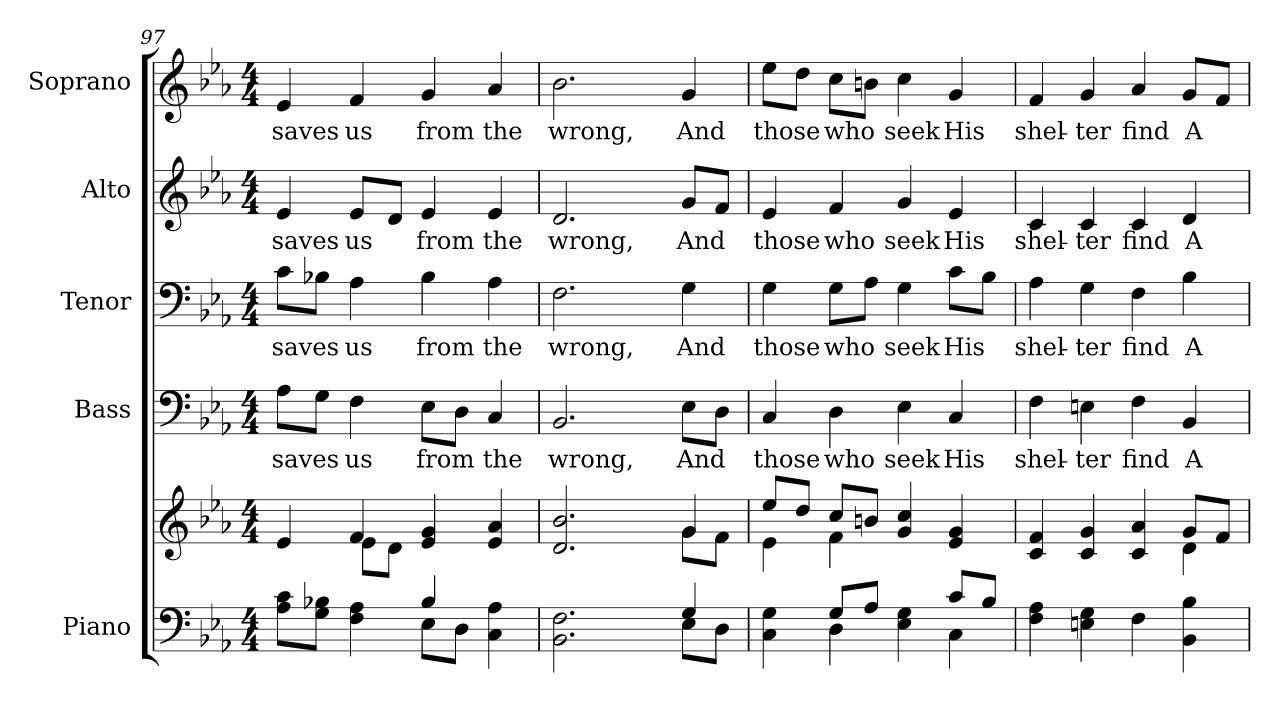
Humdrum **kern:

**kern	**kern	**kern	**text	**kern	**text	**kern	**text	**kern	**text
*part5	*part5	*part4	*part4	*part3	*part3	*part2	*part2	*part1	*part1
*staff6	*staff5	*staff4	*staff4	*staff3	*staff3	*staff2	*staff2	*staff1	*staff1
*I"Piano	*	*I"Bass	*	*I"Tenor	*	*I"Alto	*	*I"Soprano	*
*I'Pno.	*	*I'B.	*	*I'T.	*	*I'A.	*	*I'S.	*
!!LO:PB:g=z
*clefF4	*clefG2	*clefF4	*	*clefF4	*	*clefG2	*	*clefG2	*
*k[b-e-a-]	*k[b-e-a-]	*k[b-e-a-]	*	*k[b-e-a-]	*	*k[b-e-a-]	*	*k[b-e-a-]	*
*E-:	*E-:	*E-:	*	*E-:	*	*E-:	*	*E-:	*
*M4/4	*M4/4	*M4/4	*	*M4/4	*	*M4/4	*	*M4/4	*
=97	=97	=97	=97	=97	=97	=97	=97	=97	=97
*^	*^	*	*	*	*	*	*	*	*
!	!	!	!	!	!LO:LY:b:color=#000000	!	!	!	!	!	!
!	!	!	!	!	!	!	!LO:LY:b:color=#000000	!	!	!	!
!	!	!	!	!	!	!	!	!	!LO:LY:b:color=#000000	!	!
!	!	!	!	!	!	!	!	!	!	!	!LO:LY:b:color=#000000
8A-i\ 8ciL	2ryy	4e-i/	4ryy	8A-i\L	saves	8ci\L	saves	4e-i/	saves	4e-i/	saves
8Gi\ 8B-XiJ	.	.	.	8Gi\J	.	8B-Xi\J	.	.	.	.	.
!	!	!	!	!	!LO:LY:b:color=#000000	!	!	!	!	!	!
!	!	!	!	!	!	!	!LO:LY:b:color=#000000	!	!	!	!
!	!	!	!	!	!	!	!	!	!LO:LY:b:color=#000000	!	!
!	!	!	!	!	!	!	!	!	!	!	!LO:LY:b:color=#000000
4Fi\ 4A-i	.	4fi/	8e-i\L	4Fi\	us	4A-i\	us	8e-i/L	us	4fi/	us
.	.	.	8di\J	.	.	.	.	8di/J	.	.	.
!	!	!	!	!	!LO:LY:b:color=#000000	!	!	!	!	!	!
!	!	!	!	!	!	!	!LO:LY:b:color=#000000	!	!	!	!
!	!	!	!	!	!	!	!	!	!LO:LY:b:color=#000000	!	!
!	!	!	!	!	!	!	!	!	!	!	!LO:LY:b:color=#000000
4B-i/	8E-i\L	4e-i/ 4gi	2ryy	8E-i\L	from	4B-i\	from	4e-i/	from	4gi/	from
.	8Di\J	.	.	8Di\J	.	.	.	.	.	.	.
!	!	!	!	!	!LO:LY:b:color=#000000	!	!	!	!	!	!
!	!	!	!	!	!	!	!LO:LY:b:color=#000000	!	!	!	!
!	!	!	!	!	!	!	!	!	!LO:LY:b:color=#000000	!	!
!	!	!	!	!	!	!	!	!	!	!	!LO:LY:b:color=#000000
4Ci\ 4A-i	4ryy	4e-i/ 4a-i	.	4Ci/	the	4A-i\	the	4e-i/	the	4a-i/	the
=98	=98	=98	=98	=98	=98	=98	=98	=98	=98	=98	=98
!	!	!	!	!	!LO:LY:b:color=#000000	!	!	!	!	!	!
!	!	!	!	!	!	!	!LO:LY:b:color=#000000	!	!	!	!
!	!	!	!	!	!	!	!	!	!LO:LY:b:color=#000000	!	!
!	!	!	!	!	!	!	!	!	!	!	!LO:LY:b:color=#000000
2.BB-i\ 2.Fi	2ryy	2.di/ 2.b-i	2ryy	2.BB-i/	wrong,	2.Fi\	wrong,	2.di/	wrong,	2.b-i\	wrong,
.	4ryy	.	4ryy	.	.	.	.	.	.	.	.
!	!	!	!	!	!LO:LY:b:color=#000000	!	!	!	!	!	!
!	!	!	!	!	!	!	!LO:LY:b:color=#000000	!	!	!	!
!	!	!	!	!	!	!	!	!	!LO:LY:b:color=#000000	!	!
!	!	!	!	!	!	!	!	!	!	!	!LO:LY:b:color=#000000
4Gi/	8E-i\L	4gi/	8gi\L	8E-i\L	And	4Gi\	And	8gi/L	And	4gi/	And
.	8Di\J	.	8fi\J	8Di\J	.	.	.	8fi/J	.	.	.
=99	=99	=99	=99	=99	=99	=99	=99	=99	=99	=99	=99
!	!	!	!	!	!LO:LY:b:color=#000000	!	!	!	!	!	!
!	!	!	!	!	!	!	!LO:LY:b:color=#000000	!	!	!	!
!	!	!	!	!	!	!	!	!	!LO:LY:b:color=#000000	!	!
!	!	!	!	!	!	!	!	!	!	!	!LO:LY:b:color=#000000
4Ci\ 4Gi	4ryy	8ee-i/L	4e-i\	4Ci/	those	4Gi\	those	4e-i/	those	8ee-i\L	those
.	.	8ddi/J	.	.	.	.	.	.	.	8ddi\J	.
!	!	!	!	!	!LO:LY:b:color=#000000	!	!	!	!	!	!
!	!	!	!	!	!	!	!LO:LY:b:color=#000000	!	!	!	!
!	!	!	!	!	!	!	!	!	!LO:LY:b:color=#000000	!	!
!	!	!	!	!	!	!	!	!	!	!	!LO:LY:b:color=#000000
8Gi/L	4Di\	8cci/L	4fi\	4Di\	who	8Gi\L	who	4fi/	who	8cci\L	who
8A-i/J	.	8bni/J	.	.	.	8A-i\J	.	.	.	8bni\J	.
!	!	!	!	!	!LO:LY:b:color=#000000	!	!	!	!	!	!
!	!	!	!	!	!	!	!LO:LY:b:color=#000000	!	!	!	!
!	!	!	!	!	!	!	!	!	!LO:LY:b:color=#000000	!	!
!	!	!	!	!	!	!	!	!	!	!	!LO:LY:b:color=#000000
4E-i\ 4Gi	4ryy	4gi/ 4cci	2ryy	4E-i\	seek	4Gi\	seek	4gi/	seek	4cci\	seek
!	!	!	!	!	!LO:LY:b:color=#000000	!	!	!	!	!	!
!	!	!	!	!	!	!	!LO:LY:b:color=#000000	!	!	!	!
!	!	!	!	!	!	!	!	!	!LO:LY:b:color=#000000	!	!
!	!	!	!	!	!	!	!	!	!	!	!LO:LY:b:color=#000000
8ci/L	4Ci\	4e-i/ 4gi	.	4Ci/	His	8ci\L	His	4e-i/	His	4gi/	His
8B-i/J	.	.	.	.	.	8B-i\J	.	.	.	.	.
*v	*v	*	*	*	*	*	*	*	*	*	*
=100	=100	=100	=100	=100	=100	=100	=100	=100	=100	=100
!	!	!	!	!LO:LY:b:color=#000000	!	!	!	!	!	!
!	!	!	!	!	!	!LO:LY:b:color=#000000	!	!	!	!
!	!	!	!	!	!	!	!	!LO:LY:b:color=#000000	!	!
!	!	!	!	!	!	!	!	!	!	!LO:LY:b:color=#000000
4Fi\ 4A-i	4ci/ 4fi	2ryy	4Fi\	shel-	4A-i\	shel-	4ci/	shel-	4fi/	shel-
!	!	!	!	!LO:LY:b:color=#000000	!	!	!	!	!	!
!	!	!	!	!	!	!LO:LY:b:color=#000000	!	!	!	!
!	!	!	!	!	!	!	!	!LO:LY:b:color=#000000	!	!
!	!	!	!	!	!	!	!	!	!	!LO:LY:b:color=#000000
4Eni\ 4Gi	4ci/ 4gi	.	4Eni\	-ter	4Gi\	-ter	4ci/	-ter	4gi/	-ter
!	!	!	!	!LO:LY:b:color=#000000	!	!	!	!	!	!
!	!	!	!	!	!	!LO:LY:b:color=#000000	!	!	!	!
!	!	!	!	!	!	!	!	!LO:LY:b:color=#000000	!	!
!	!	!	!	!	!	!	!	!	!	!LO:LY:b:color=#000000
4Fi\	4ci/ 4a-i	4ryy	4Fi\	find	4Fi\	find	4ci/	find	4a-i/	find
!	!	!	!	!LO:LY:b:color=#000000	!	!	!	!	!	!
!	!	!	!	!	!	!LO:LY:b:color=#000000	!	!	!	!
!	!	!	!	!	!	!	!	!LO:LY:b:color=#000000	!	!
!	!	!	!	!	!	!	!	!	!	!LO:LY:b:color=#000000
4BB-i\ 4B-i	8gi/L	4di\	4BB-i/	A	4B-i\	A	4di/	A	8gi/L	A
.	8fi/J	.	.	.	.	.	.	.	8fi/J	.
*	*v	*v	*	*	*	*	*	*	*	*
=	=	=	=	=	=	=	=	=	=
*-	*-	*-	*-	*-	*-	*-	*-	*-	*-
